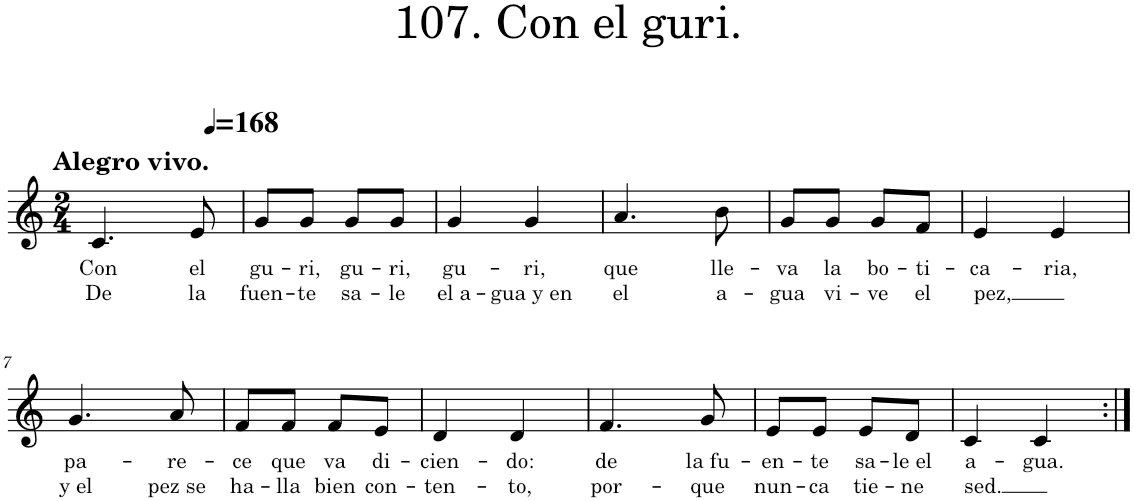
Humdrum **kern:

**kern	**text	**text
*part1	*part1	*part1
*staff1	*staff1	*staff1
*I"Piano	*	*
*I'Pno.	*	*
*clefG2	*	*
*k[]	*	*
*M2/4	*	*
*MM168	*	*
=1	=1	=1
!LO:TX:a:B:t=Alegro vivo.	!	!
!	!LO:LY:b	!LO:LY:b
4.c/	Con	De
!	!LO:LY:b	!LO:LY:b
8e/	el	la
=2	=2	=2
!	!LO:LY:b	!LO:LY:b
8g/L	gu-	fuen-
!	!LO:LY:b	!LO:LY:b
8g/J	-ri,	-te
!	!LO:LY:b	!LO:LY:b
8g/L	gu-	sa-
!	!LO:LY:b	!LO:LY:b
8g/J	-ri,	-le
=3	=3	=3
!	!LO:LY:b	!LO:LY:b
4g/	gu-	el a-
!	!LO:LY:b	!LO:LY:b
4g/	-ri,	-gua y en
=4	=4	=4
!	!LO:LY:b	!LO:LY:b
4.a/	que	el
!	!LO:LY:b	!LO:LY:b
8b\	lle-	a-
=5	=5	=5
!	!LO:LY:b	!LO:LY:b
8g/L	-va	-gua
!	!LO:LY:b	!LO:LY:b
8g/J	la	vi-
!	!LO:LY:b	!LO:LY:b
8g/L	bo-	-ve
!	!LO:LY:b	!LO:LY:b
8f/J	-ti-	el
=6	=6	=6
!	!LO:LY:b	!LO:LY:b
4e/	-ca-	pez,
!	!LO:LY:b	!
4e/	-ria,	.
!!LO:LB:g=z
=7	=7	=7
!	!LO:LY:b	!LO:LY:b
4.g/	pa-	y el
!	!LO:LY:b	!LO:LY:b
8a/	-re-	pez se
=8	=8	=8
!	!LO:LY:b	!LO:LY:b
8f/L	-ce	ha-
!	!LO:LY:b	!LO:LY:b
8f/J	que	-lla
!	!LO:LY:b	!LO:LY:b
8f/L	va	bien
!	!LO:LY:b	!LO:LY:b
8e/J	di-	con-
=9	=9	=9
!	!LO:LY:b	!LO:LY:b
4d/	-cien-	-ten-
!	!LO:LY:b	!LO:LY:b
4d/	-do:	-to,
=10	=10	=10
!	!LO:LY:b	!LO:LY:b
4.f/	de	por-
!	!LO:LY:b	!LO:LY:b
8g/	la fu-	-que
=11	=11	=11
!	!LO:LY:b	!LO:LY:b
8e/L	-en-	nun-
!	!LO:LY:b	!LO:LY:b
8e/J	-te	-ca
!	!LO:LY:b	!LO:LY:b
8e/L	sa-	tie-
!	!LO:LY:b	!LO:LY:b
8d/J	-le el	-ne
=12	=12	=12
!	!LO:LY:b	!LO:LY:b
4c/	a-	sed.
!	!LO:LY:b	!
4c/	-gua.	.
=:|!	=:|!	=:|!
*-	*-	*-
